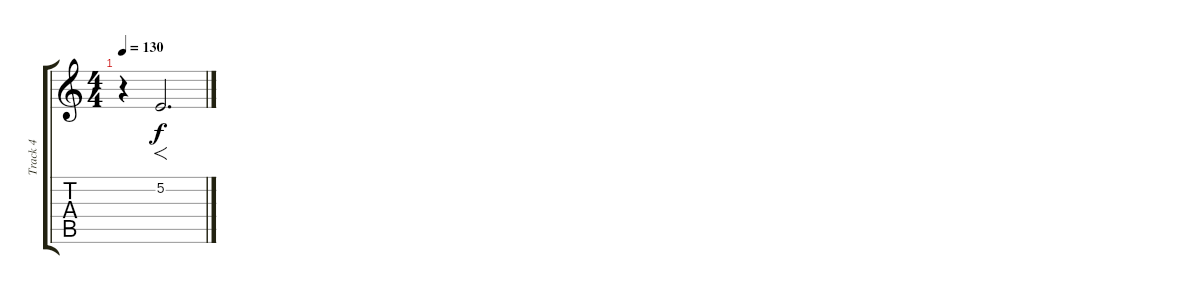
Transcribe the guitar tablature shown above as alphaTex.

\track ("Track 4" "Track 4") {instrument reversecymbal}
\staff {score tabs}
\tuning (E4 B3 G3 D3 A2 E2) {hide}
\ts (4 4)
\tempo 130
\clef g2
\ks c
r.4{dy f instrument reversecymbal} 5.2.2{f d}
